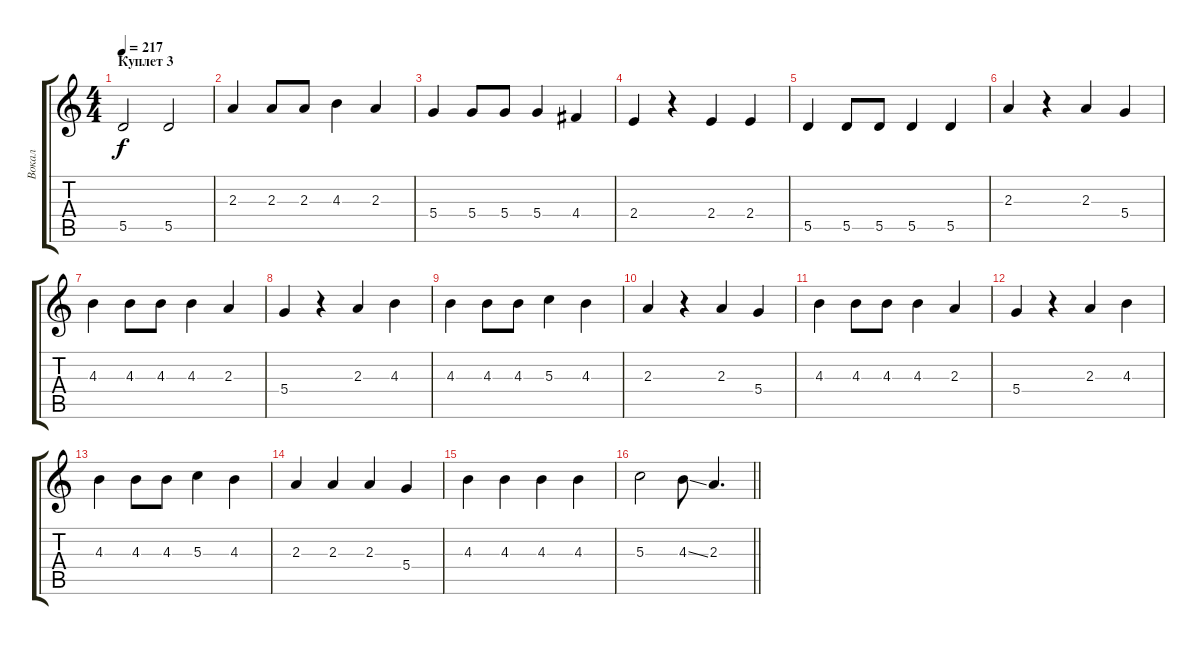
\track ("Вокал" "Вокал") {instrument overdrivenguitar}
\staff {score tabs}
\tuning (E4 B3 G3 D3 A2 E2) {hide}
\ts (4 4)
\section ("" "Куплет 3")
\tempo 217
\clef g2
\ks c
5.5.2{dy f} 5.5.2 |
2.3.4 2.3.8 2.3.8 4.3.4 2.3.4 |
5.4.4 5.4.8 5.4.8 5.4.4 4.4.4 |
2.4.4 r.4 2.4.4 2.4.4 |
5.5.4 5.5.8 5.5.8 5.5.4 5.5.4 |
2.3.4 r.4 2.3.4 5.4.4 |
4.3.4 4.3.8 4.3.8 4.3.4 2.3.4 |
5.4.4 r.4 2.3.4 4.3.4 |
4.3.4 4.3.8 4.3.8 5.3.4 4.3.4 |
2.3.4 r.4 2.3.4 5.4.4 |
4.3.4 4.3.8 4.3.8 4.3.4 2.3.4 |
5.4.4 r.4 2.3.4 4.3.4 |
4.3.4 4.3.8 4.3.8 5.3.4 4.3.4 |
2.3.4 2.3.4 2.3.4 5.4.4 |
4.3.4 4.3.4 4.3.4 4.3.4 |
\barLineRight lightlight
5.3.2 4.3{ss}.8 2.3.4{d}
